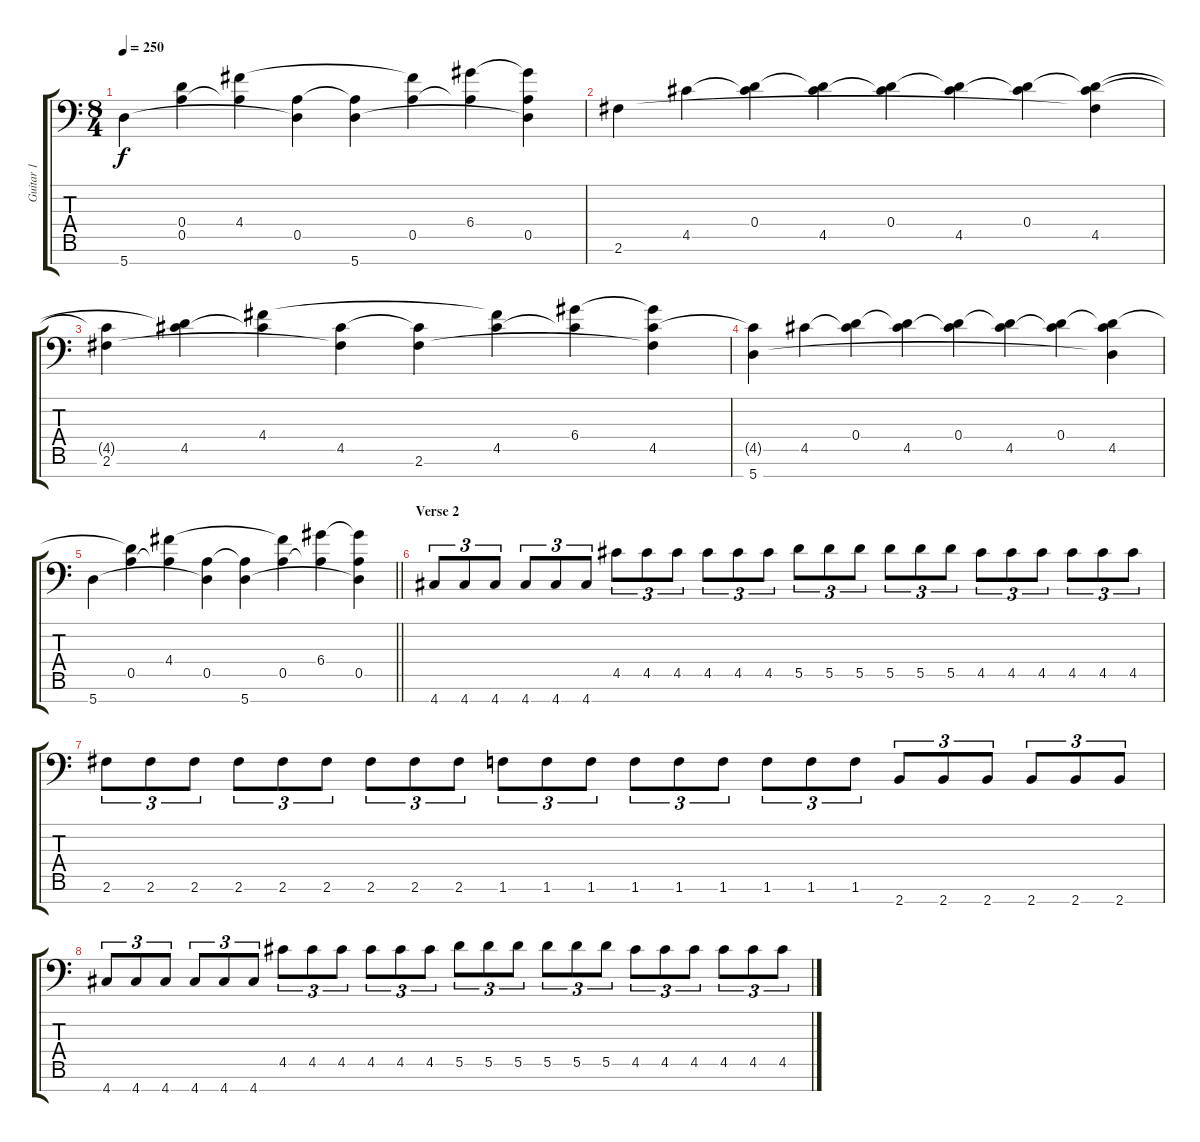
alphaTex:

\track ("Guitar 1" "Guitar 1") {instrument distortionguitar}
\staff {score tabs}
\tuning (E4 B3 G3 D3 A2 E2 A1) {hide}
\ts (8 4)
\tempo 250
\clef f4
\ks c
5.7.4{dy f} (0.4{t} 0.5).4 (4.4 0.5{t}).4 (0.5 5.7{t}).4 (0.5{t} 5.7).4 (4.4{t} 0.5).4 (6.4 0.5{t}).4 (6.4{t} 0.5 5.7{t}).4 |
2.6.4 4.5.4 (0.4 4.5{t}).4 (0.4{t} 4.5).4 (0.4 4.5{t}).4 (0.4{t} 4.5).4 (0.4 4.5{t}).4 (0.4{t} 4.5 2.6{t}).4 |
(4.5{t} 2.6).4 (0.4{t} 4.5).4 (4.4 4.5{t}).4 (4.5 2.6{t}).4 (4.5{t} 2.6).4 (4.4{t} 4.5).4 (6.4 4.5{t}).4 (6.4{t} 4.5 2.6{t}).4 |
(4.5{t} 5.7).4 4.5.4 (0.4 4.5{t}).4 (0.4{t} 4.5).4 (0.4 4.5{t}).4 (0.4{t} 4.5).4 (0.4 4.5{t}).4 (0.4{t} 4.5 5.7{t}).4 |
\barLineRight lightlight
5.7.4 (0.4{t} 0.5).4 (4.4 0.5{t}).4 (0.5 5.7{t}).4 (0.5{t} 5.7).4 (4.4{t} 0.5).4 (6.4 0.5{t}).4 (6.4{t} 0.5 5.7{t}).4 |
\section ("" "Verse 2")
4.7.8{tu (3 2)} 4.7.8{tu (3 2)} 4.7.8{tu (3 2)} 4.7.8{tu (3 2)} 4.7.8{tu (3 2)} 4.7.8{tu (3 2)} 4.5.8{tu (3 2)} 4.5.8{tu (3 2)} 4.5.8{tu (3 2)} 4.5.8{tu (3 2)} 4.5.8{tu (3 2)} 4.5.8{tu (3 2)} 5.5.8{tu (3 2)} 5.5.8{tu (3 2)} 5.5.8{tu (3 2)} 5.5.8{tu (3 2)} 5.5.8{tu (3 2)} 5.5.8{tu (3 2)} 4.5.8{tu (3 2)} 4.5.8{tu (3 2)} 4.5.8{tu (3 2)} 4.5.8{tu (3 2)} 4.5.8{tu (3 2)} 4.5.8{tu (3 2)} |
2.6.8{tu (3 2)} 2.6.8{tu (3 2)} 2.6.8{tu (3 2)} 2.6.8{tu (3 2)} 2.6.8{tu (3 2)} 2.6.8{tu (3 2)} 2.6.8{tu (3 2)} 2.6.8{tu (3 2)} 2.6.8{tu (3 2)} 1.6.8{tu (3 2)} 1.6.8{tu (3 2)} 1.6.8{tu (3 2)} 1.6.8{tu (3 2)} 1.6.8{tu (3 2)} 1.6.8{tu (3 2)} 1.6.8{tu (3 2)} 1.6.8{tu (3 2)} 1.6.8{tu (3 2)} 2.7.8{tu (3 2)} 2.7.8{tu (3 2)} 2.7.8{tu (3 2)} 2.7.8{tu (3 2)} 2.7.8{tu (3 2)} 2.7.8{tu (3 2)} |
4.7.8{tu (3 2)} 4.7.8{tu (3 2)} 4.7.8{tu (3 2)} 4.7.8{tu (3 2)} 4.7.8{tu (3 2)} 4.7.8{tu (3 2)} 4.5.8{tu (3 2)} 4.5.8{tu (3 2)} 4.5.8{tu (3 2)} 4.5.8{tu (3 2)} 4.5.8{tu (3 2)} 4.5.8{tu (3 2)} 5.5.8{tu (3 2)} 5.5.8{tu (3 2)} 5.5.8{tu (3 2)} 5.5.8{tu (3 2)} 5.5.8{tu (3 2)} 5.5.8{tu (3 2)} 4.5.8{tu (3 2)} 4.5.8{tu (3 2)} 4.5.8{tu (3 2)} 4.5.8{tu (3 2)} 4.5.8{tu (3 2)} 4.5.8{tu (3 2)}
